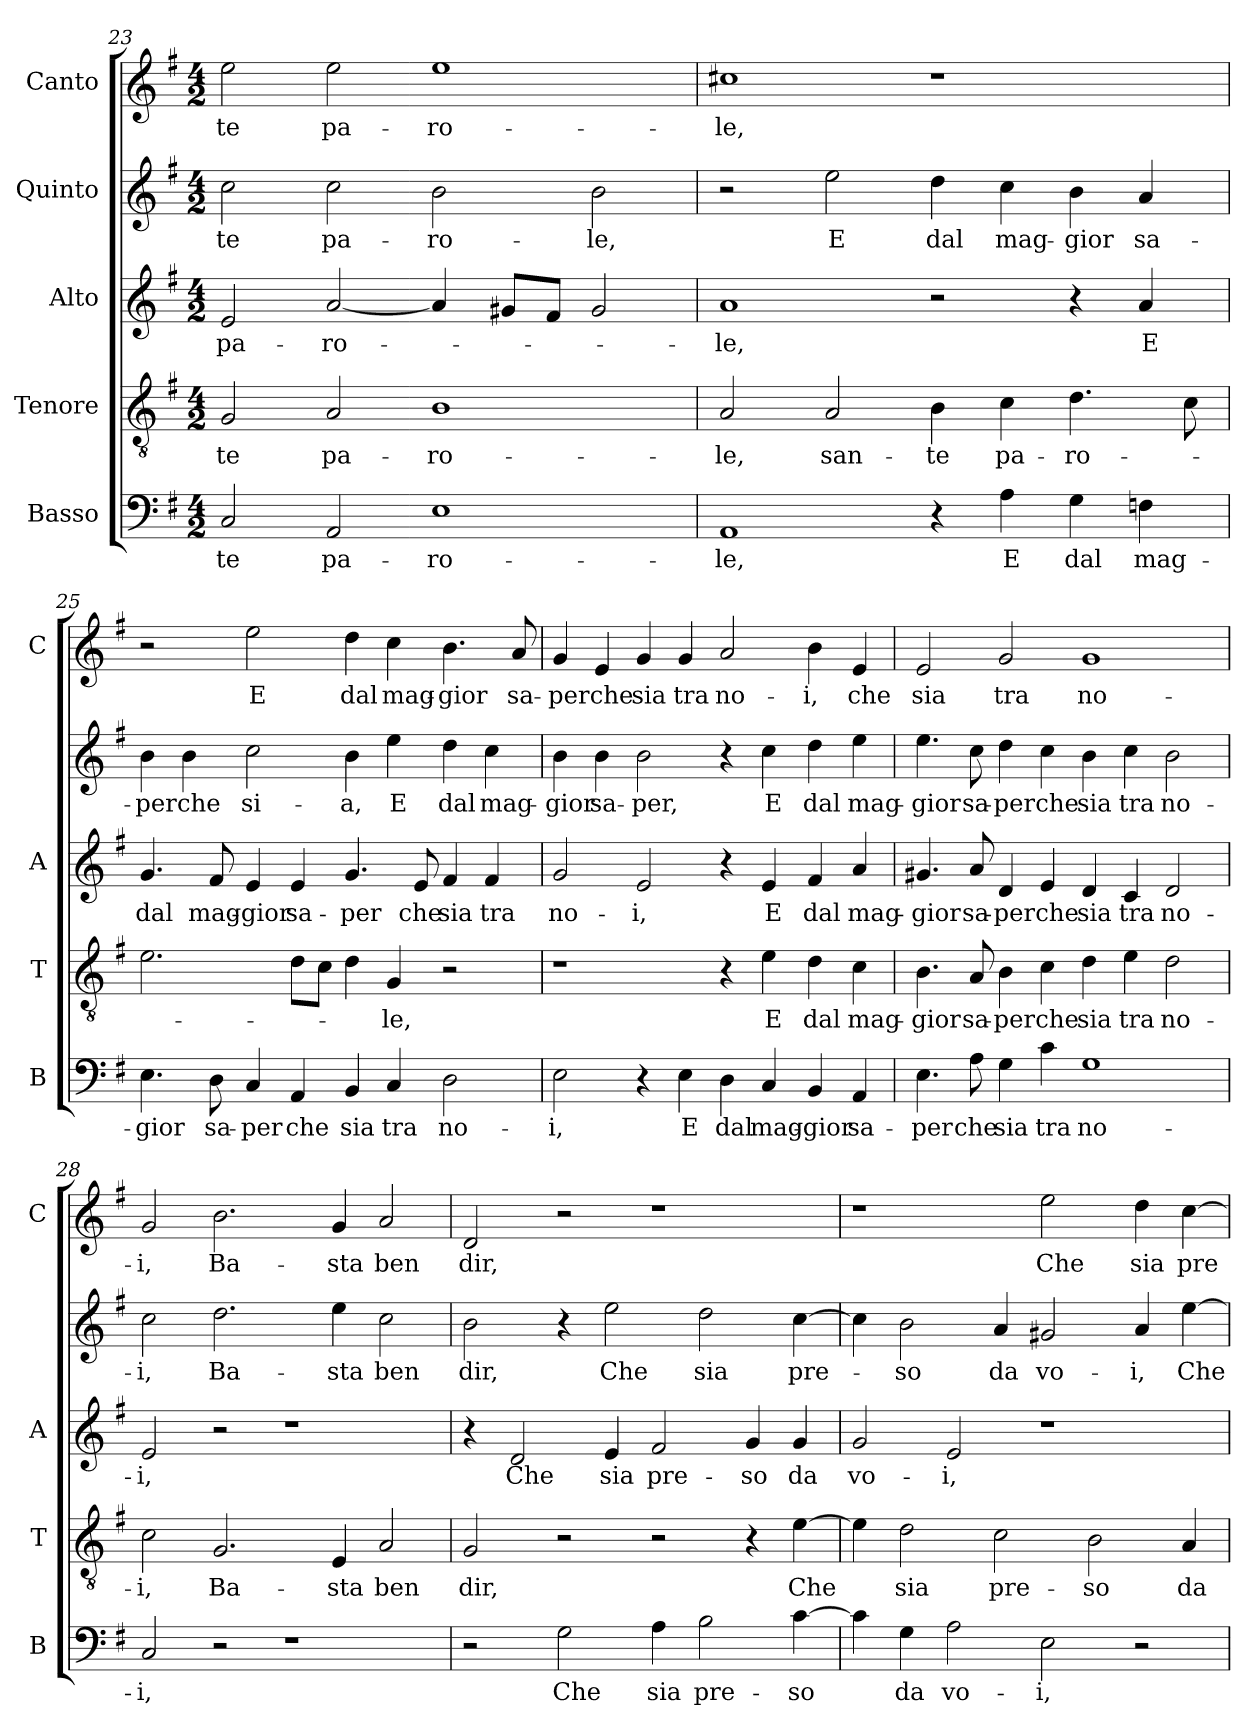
**kern	**text	**kern	**text	**kern	**text	**kern	**text	**kern	**text
*part5	*part5	*part4	*part4	*part3	*part3	*part2	*part2	*part1	*part1
*staff5	*staff5	*staff4	*staff4	*staff3	*staff3	*staff2	*staff2	*staff1	*staff1
*I"Basso	*	*I"Tenore	*	*I"Alto	*	*I"Quinto	*	*I"Canto	*
*I'B	*	*I'T	*	*I'A	*	*	*	*I'C	*
*clefF4	*	*clefGv2	*	*clefG2	*	*clefG2	*	*clefG2	*
*k[f#]	*	*k[f#]	*	*k[f#]	*	*k[f#]	*	*k[f#]	*
*G:	*	*G:	*	*G:	*	*G:	*	*G:	*
*M4/2	*	*M4/2	*	*M4/2	*	*M4/2	*	*M4/2	*
=23	=23	=23	=23	=23	=23	=23	=23	=23	=23
!	!LO:LY:b	!	!LO:LY:b	!	!LO:LY:b	!	!LO:LY:b	!	!LO:LY:b
2C/	-te	2G/	-te	2e/	pa-	2cc\	-te	2ee\	-te
!	!LO:LY:b	!	!LO:LY:b	!	!LO:LY:b	!	!LO:LY:b	!	!LO:LY:b
2AA/	pa-	2A/	pa-	[2a/	-ro-	2cc\	pa-	2ee\	pa-
!	!LO:LY:b	!	!LO:LY:b	!	!	!	!LO:LY:b	!	!LO:LY:b
1E	-ro-	1B	-ro-	4a/]	.	2b\	-ro-	1ee	-ro-
.	.	.	.	8g#X/L	.	.	.	.	.
.	.	.	.	8f#/J	.	.	.	.	.
!	!	!	!	!	!	!	!LO:LY:b	!	!
.	.	.	.	2g#/	.	2b\	-le,	.	.
=24	=24	=24	=24	=24	=24	=24	=24	=24	=24
!	!LO:LY:b	!	!LO:LY:b	!	!LO:LY:b	!	!	!	!LO:LY:b
1AA	-le,	2A/	-le,	1a	-le,	2r	.	1cc#X	-le,
!	!	!	!LO:LY:b	!	!	!	!LO:LY:b	!	!
.	.	2A/	san-	.	.	2ee\	E	.	.
!	!	!	!LO:LY:b	!	!	!	!LO:LY:b	!	!
4r	.	4B\	-te	2r	.	4dd\	dal	1r	.
!	!LO:LY:b	!	!LO:LY:b	!	!	!	!LO:LY:b	!	!
4A\	E	4c\	pa-	.	.	4cc\	mag-	.	.
!	!LO:LY:b	!	!LO:LY:b	!	!	!	!LO:LY:b	!	!
4G\	dal	4.d\	-ro-	4r	.	4b\	-gior	.	.
!	!LO:LY:b	!	!	!	!LO:LY:b	!	!LO:LY:b	!	!
4Fn\	mag-	.	.	4a/	E	4a/	sa-	.	.
.	.	8c\	.	.	.	.	.	.	.
=25	=25	=25	=25	=25	=25	=25	=25	=25	=25
!	!LO:LY:b	!	!	!	!LO:LY:b	!	!LO:LY:b	!	!
4.E\	-gior	2.e\	.	4.g/	dal	4b\	-per	2r	.
!	!	!	!	!	!	!	!LO:LY:b	!	!
.	.	.	.	.	.	4b\	che	.	.
!	!LO:LY:b	!	!	!	!LO:LY:b	!	!	!	!
8D\	sa-	.	.	8f#/	mag-	.	.	.	.
!	!LO:LY:b	!	!	!	!LO:LY:b	!	!LO:LY:b	!	!LO:LY:b
4C/	-per	.	.	4e/	-gior	2cc\	si-	2ee\	E
!	!LO:LY:b	!	!	!	!LO:LY:b	!	!	!	!
4AA/	che	8d\L	.	4e/	sa-	.	.	.	.
.	.	8c\J	.	.	.	.	.	.	.
!	!LO:LY:b	!	!	!	!LO:LY:b	!	!LO:LY:b	!	!LO:LY:b
4BB/	sia	4d\	.	4.g/	-per	4b\	-a,	4dd\	dal
!	!LO:LY:b	!	!LO:LY:b	!	!	!	!LO:LY:b	!	!LO:LY:b
4C/	tra	4G/	-le,	.	.	4ee\	E	4cc\	mag-
!	!	!	!	!	!LO:LY:b	!	!	!	!
.	.	.	.	8e/	che	.	.	.	.
!	!LO:LY:b	!	!	!	!LO:LY:b	!	!LO:LY:b	!	!LO:LY:b
2D\	no-	2r	.	4f#/	sia	4dd\	dal	4.b\	-gior
!	!	!	!	!	!LO:LY:b	!	!LO:LY:b	!	!
.	.	.	.	4f#/	tra	4cc\	mag-	.	.
!	!	!	!	!	!	!	!	!	!LO:LY:b
.	.	.	.	.	.	.	.	8a/	sa-
!!LO:LB:g=z
=26	=26	=26	=26	=26	=26	=26	=26	=26	=26
!	!LO:LY:b	!	!	!	!LO:LY:b	!	!LO:LY:b	!	!LO:LY:b
2E\	-i,	1r	.	2g/	no-	4b\	-gior	4g/	-per
!	!	!	!	!	!	!	!LO:LY:b	!	!LO:LY:b
.	.	.	.	.	.	4b\	sa-	4e/	che
!	!	!	!	!	!LO:LY:b	!	!LO:LY:b	!	!LO:LY:b
4r	.	.	.	2e/	-i,	2b\	-per,	4g/	sia
!	!LO:LY:b	!	!	!	!	!	!	!	!LO:LY:b
4E\	E	.	.	.	.	.	.	4g/	tra
!	!LO:LY:b	!	!	!	!	!	!	!	!LO:LY:b
4D\	dal	4r	.	4r	.	4r	.	2a/	no-
!	!LO:LY:b	!	!LO:LY:b	!	!LO:LY:b	!	!LO:LY:b	!	!
4C/	mag-	4e\	E	4e/	E	4cc\	E	.	.
!	!LO:LY:b	!	!LO:LY:b	!	!LO:LY:b	!	!LO:LY:b	!	!LO:LY:b
4BB/	-gior	4d\	dal	4f#/	dal	4dd\	dal	4b\	-i,
!	!LO:LY:b	!	!LO:LY:b	!	!LO:LY:b	!	!LO:LY:b	!	!LO:LY:b
4AA/	sa-	4c\	mag-	4a/	mag-	4ee\	mag-	4e/	che
=27	=27	=27	=27	=27	=27	=27	=27	=27	=27
!	!LO:LY:b	!	!LO:LY:b	!	!LO:LY:b	!	!LO:LY:b	!	!LO:LY:b
4.E\	-per	4.B\	-gior	4.g#X/	-gior	4.ee\	-gior	2e/	sia
!	!LO:LY:b	!	!LO:LY:b	!	!LO:LY:b	!	!LO:LY:b	!	!
8A\	che	8A/	sa-	8a/	sa-	8cc\	sa-	.	.
!	!LO:LY:b	!	!LO:LY:b	!	!LO:LY:b	!	!LO:LY:b	!	!LO:LY:b
4G\	sia	4B\	-per	4d/	-per	4dd\	-per	2g/	tra
!	!LO:LY:b	!	!LO:LY:b	!	!LO:LY:b	!	!LO:LY:b	!	!
4c\	tra	4c\	che	4e/	che	4cc\	che	.	.
!	!LO:LY:b	!	!LO:LY:b	!	!LO:LY:b	!	!LO:LY:b	!	!LO:LY:b
1G	no-	4d\	sia	4d/	sia	4b\	sia	1g	no-
!	!	!	!LO:LY:b	!	!LO:LY:b	!	!LO:LY:b	!	!
.	.	4e\	tra	4c/	tra	4cc\	tra	.	.
!	!	!	!LO:LY:b	!	!LO:LY:b	!	!LO:LY:b	!	!
.	.	2d\	no-	2d/	no-	2b\	no-	.	.
=28	=28	=28	=28	=28	=28	=28	=28	=28	=28
!	!LO:LY:b	!	!LO:LY:b	!	!LO:LY:b	!	!LO:LY:b	!	!LO:LY:b
2C/	-i,	2c\	-i,	2e/	-i,	2cc\	-i,	2g/	-i,
!	!	!	!LO:LY:b	!	!	!	!LO:LY:b	!	!LO:LY:b
2r	.	2.G/	Ba-	2r	.	2.dd\	Ba-	2.b\	Ba-
1r	.	.	.	1r	.	.	.	.	.
!	!	!	!LO:LY:b	!	!	!	!LO:LY:b	!	!LO:LY:b
.	.	4E/	-sta	.	.	4ee\	-sta	4g/	-sta
!	!	!	!LO:LY:b	!	!	!	!LO:LY:b	!	!LO:LY:b
.	.	2A/	ben	.	.	2cc\	ben	2a/	ben
=29	=29	=29	=29	=29	=29	=29	=29	=29	=29
!	!	!	!LO:LY:b	!	!	!	!LO:LY:b	!	!LO:LY:b
2r	.	2G/	dir,	4r	.	2b\	dir,	2d/	dir,
!	!	!	!	!	!LO:LY:b	!	!	!	!
.	.	.	.	2d/	Che	.	.	.	.
!	!LO:LY:b	!	!	!	!	!	!	!	!
2G\	Che	2r	.	.	.	4r	.	2r	.
!	!	!	!	!	!LO:LY:b	!	!LO:LY:b	!	!
.	.	.	.	4e/	sia	2ee\	Che	.	.
!	!LO:LY:b	!	!	!	!LO:LY:b	!	!	!	!
4A\	sia	2r	.	2f#/	pre-	.	.	1r	.
!	!LO:LY:b	!	!	!	!	!	!LO:LY:b	!	!
2B\	pre-	.	.	.	.	2dd\	sia	.	.
!	!	!	!	!	!LO:LY:b	!	!	!	!
.	.	4r	.	4g/	-so	.	.	.	.
!	!LO:LY:b	!	!LO:LY:b	!	!LO:LY:b	!	!LO:LY:b	!	!
[4c\	-so	[4e\	Che	4g/	da	[4cc\	pre-	.	.
!!LO:LB:g=z
=30	=30	=30	=30	=30	=30	=30	=30	=30	=30
!	!	!	!	!	!LO:LY:b	!	!	!	!
4c\]	.	4e\]	.	2g/	vo-	4cc\]	.	1r	.
!	!LO:LY:b	!	!LO:LY:b	!	!	!	!LO:LY:b	!	!
4G\	da	2d\	sia	.	.	2b\	-so	.	.
!	!LO:LY:b	!	!	!	!LO:LY:b	!	!	!	!
2A\	vo-	.	.	2e/	-i,	.	.	.	.
!	!	!	!LO:LY:b	!	!	!	!LO:LY:b	!	!
.	.	2c\	pre-	.	.	4a/	da	.	.
!	!LO:LY:b	!	!	!	!	!	!LO:LY:b	!	!LO:LY:b
2E\	-i,	.	.	1r	.	2g#X/	vo-	2ee\	Che
!	!	!	!LO:LY:b	!	!	!	!	!	!
.	.	2B\	-so	.	.	.	.	.	.
!	!	!	!	!	!	!	!LO:LY:b	!	!LO:LY:b
2r	.	.	.	.	.	4a/	-i,	4dd\	sia
!	!	!	!LO:LY:b	!	!	!	!LO:LY:b	!	!LO:LY:b
.	.	4A/	da	.	.	[4ee\	Che	[4cc\	pre-
=	=	=	=	=	=	=	=	=	=
*-	*-	*-	*-	*-	*-	*-	*-	*-	*-
